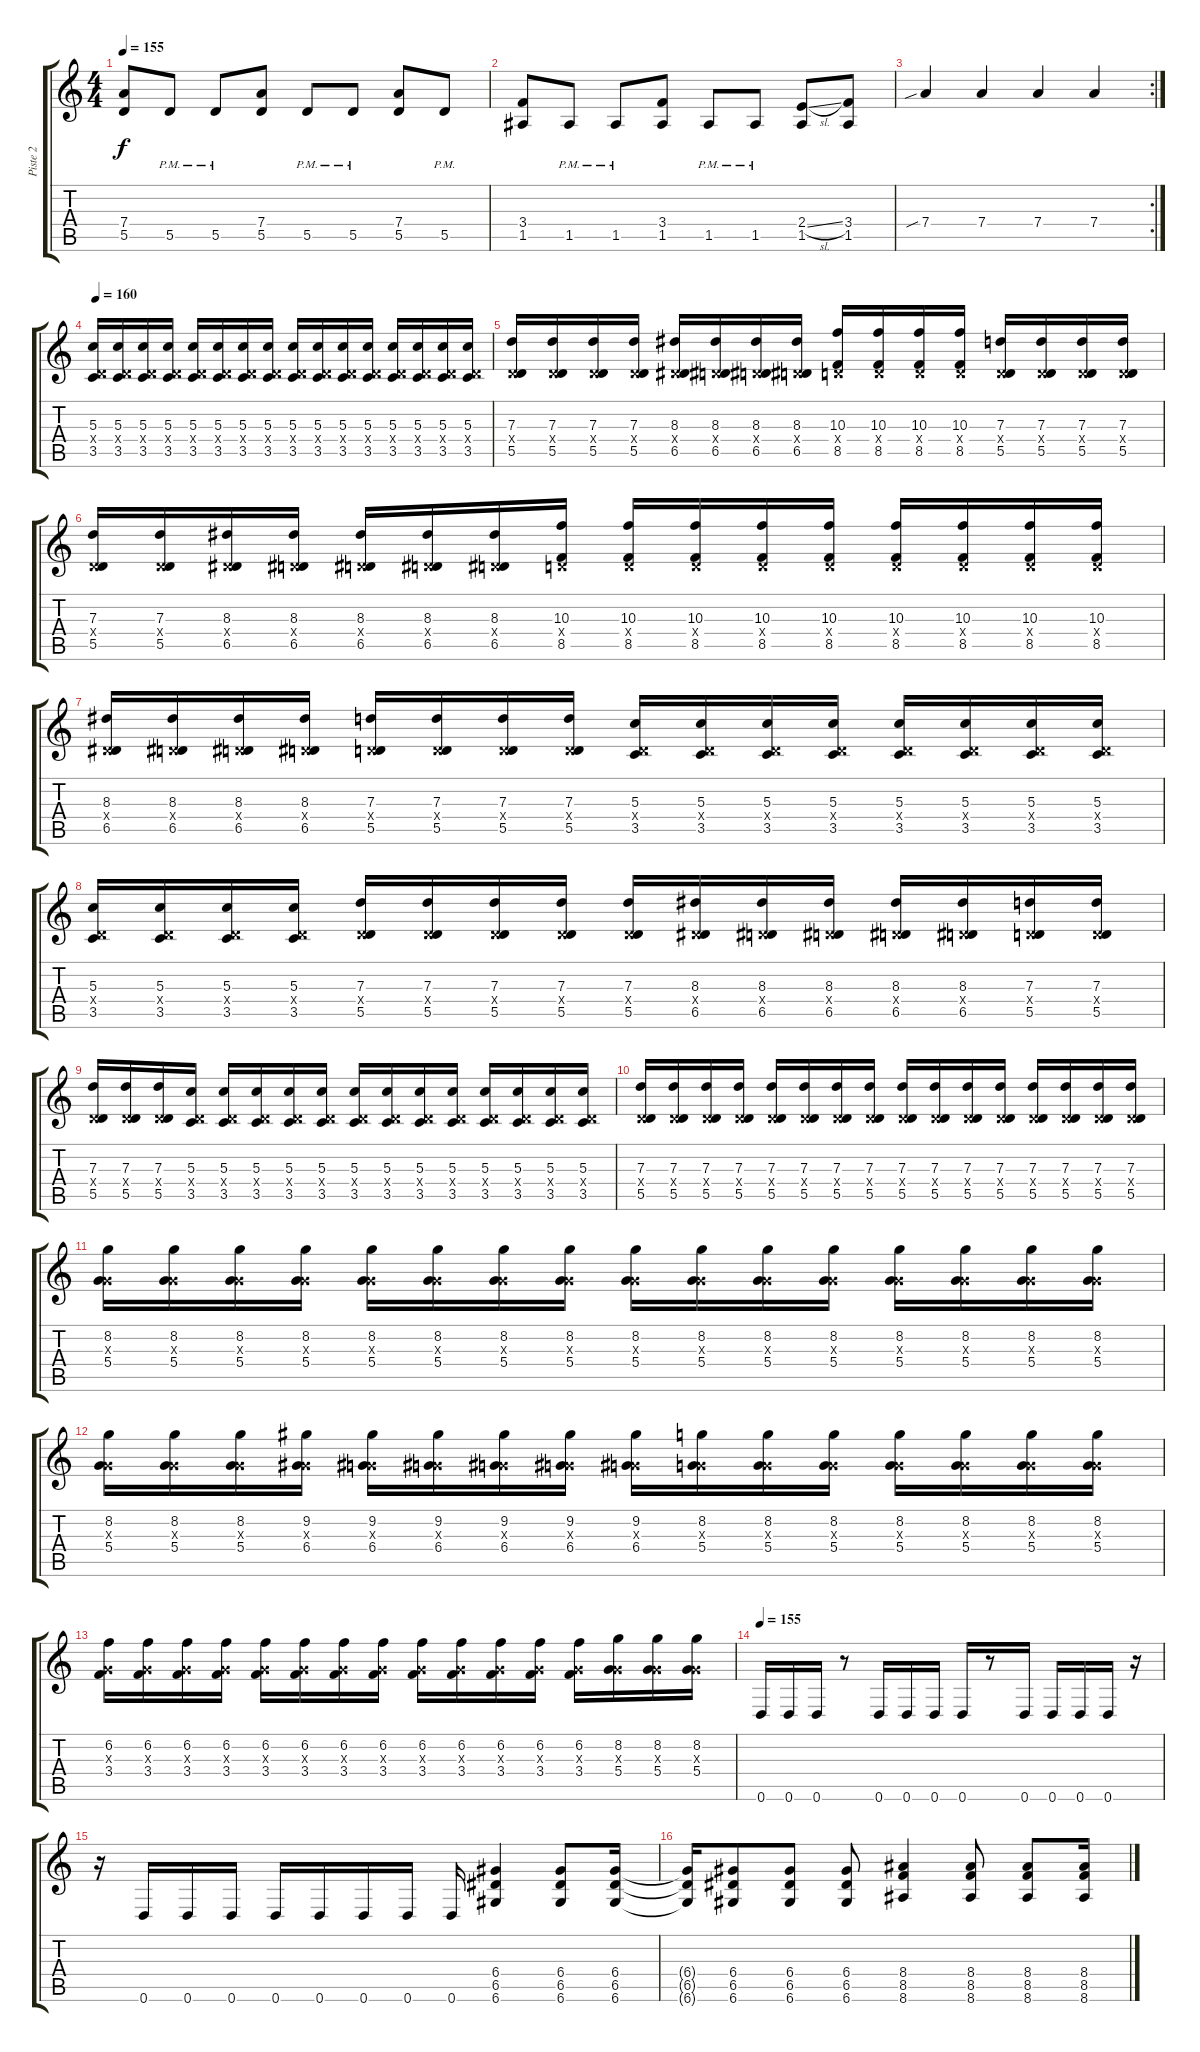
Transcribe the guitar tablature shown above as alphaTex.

\track ("Piste 2" "Piste 2") {instrument distortionguitar}
\staff {score tabs}
\tuning (E4 B3 G3 D3 A2 D2) {hide}
\ts (4 4)
\tempo 155
\clef g2
\ks c
(7.4 5.5).8{dy f} 5.5{pm}.8 5.5{pm}.8 (7.4 5.5).8 5.5{pm}.8 5.5{pm}.8 (7.4 5.5).8 5.5{pm}.8 |
(3.4 1.5).8 1.5{pm}.8 1.5{pm}.8 (3.4 1.5).8 1.5{pm}.8 1.5{pm}.8 (2.4{sl} 1.5).8 (3.4 1.5).8 |
\rc 2
7.4{sib}.4 7.4.4 7.4.4 7.4.4 |
\tempo 160
(5.3 0.4{x} 3.5).16 (5.3 0.4{x} 3.5).16 (5.3 0.4{x} 3.5).16 (5.3 0.4{x} 3.5).16 (5.3 0.4{x} 3.5).16 (5.3 0.4{x} 3.5).16 (5.3 0.4{x} 3.5).16 (5.3 0.4{x} 3.5).16 (5.3 0.4{x} 3.5).16 (5.3 0.4{x} 3.5).16 (5.3 0.4{x} 3.5).16 (5.3 0.4{x} 3.5).16 (5.3 0.4{x} 3.5).16 (5.3 0.4{x} 3.5).16 (5.3 0.4{x} 3.5).16 (5.3 0.4{x} 3.5).16 |
(7.3 0.4{x} 5.5).16 (7.3 0.4{x} 5.5).16 (7.3 0.4{x} 5.5).16 (7.3 0.4{x} 5.5).16 (8.3 0.4{x} 6.5).16 (8.3 0.4{x} 6.5).16 (8.3 0.4{x} 6.5).16 (8.3 0.4{x} 6.5).16 (10.3 0.4{x} 8.5).16 (10.3 0.4{x} 8.5).16 (10.3 0.4{x} 8.5).16 (10.3 0.4{x} 8.5).16 (7.3 0.4{x} 5.5).16 (7.3 0.4{x} 5.5).16 (7.3 0.4{x} 5.5).16 (7.3 0.4{x} 5.5).16 |
(7.3 0.4{x} 5.5).16 (7.3 0.4{x} 5.5).16 (8.3 0.4{x} 6.5).16 (8.3 0.4{x} 6.5).16 (8.3 0.4{x} 6.5).16 (8.3 0.4{x} 6.5).16 (8.3 0.4{x} 6.5).16 (10.3 0.4{x} 8.5).16 (10.3 0.4{x} 8.5).16 (10.3 0.4{x} 8.5).16 (10.3 0.4{x} 8.5).16 (10.3 0.4{x} 8.5).16 (10.3 0.4{x} 8.5).16 (10.3 0.4{x} 8.5).16 (10.3 0.4{x} 8.5).16 (10.3 0.4{x} 8.5).16 |
(8.3 0.4{x} 6.5).16 (8.3 0.4{x} 6.5).16 (8.3 0.4{x} 6.5).16 (8.3 0.4{x} 6.5).16 (7.3 0.4{x} 5.5).16 (7.3 0.4{x} 5.5).16 (7.3 0.4{x} 5.5).16 (7.3 0.4{x} 5.5).16 (5.3 0.4{x} 3.5).16 (5.3 0.4{x} 3.5).16 (5.3 0.4{x} 3.5).16 (5.3 0.4{x} 3.5).16 (5.3 0.4{x} 3.5).16 (5.3 0.4{x} 3.5).16 (5.3 0.4{x} 3.5).16 (5.3 0.4{x} 3.5).16 |
(5.3 0.4{x} 3.5).16 (5.3 0.4{x} 3.5).16 (5.3 0.4{x} 3.5).16 (5.3 0.4{x} 3.5).16 (7.3 0.4{x} 5.5).16 (7.3 0.4{x} 5.5).16 (7.3 0.4{x} 5.5).16 (7.3 0.4{x} 5.5).16 (7.3 0.4{x} 5.5).16 (8.3 0.4{x} 6.5).16 (8.3 0.4{x} 6.5).16 (8.3 0.4{x} 6.5).16 (8.3 0.4{x} 6.5).16 (8.3 0.4{x} 6.5).16 (7.3 0.4{x} 5.5).16 (7.3 0.4{x} 5.5).16 |
(7.3 0.4{x} 5.5).16 (7.3 0.4{x} 5.5).16 (7.3 0.4{x} 5.5).16 (5.3 0.4{x} 3.5).16 (5.3 0.4{x} 3.5).16 (5.3 0.4{x} 3.5).16 (5.3 0.4{x} 3.5).16 (5.3 0.4{x} 3.5).16 (5.3 0.4{x} 3.5).16 (5.3 0.4{x} 3.5).16 (5.3 0.4{x} 3.5).16 (5.3 0.4{x} 3.5).16 (5.3 0.4{x} 3.5).16 (5.3 0.4{x} 3.5).16 (5.3 0.4{x} 3.5).16 (5.3 0.4{x} 3.5).16 |
(7.3 0.4{x} 5.5).16 (7.3 0.4{x} 5.5).16 (7.3 0.4{x} 5.5).16 (7.3 0.4{x} 5.5).16 (7.3 0.4{x} 5.5).16 (7.3 0.4{x} 5.5).16 (7.3 0.4{x} 5.5).16 (7.3 0.4{x} 5.5).16 (7.3 0.4{x} 5.5).16 (7.3 0.4{x} 5.5).16 (7.3 0.4{x} 5.5).16 (7.3 0.4{x} 5.5).16 (7.3 0.4{x} 5.5).16 (7.3 0.4{x} 5.5).16 (7.3 0.4{x} 5.5).16 (7.3 0.4{x} 5.5).16 |
(8.2 0.3{x} 5.4).16 (8.2 0.3{x} 5.4).16 (8.2 0.3{x} 5.4).16 (8.2 0.3{x} 5.4).16 (8.2 0.3{x} 5.4).16 (8.2 0.3{x} 5.4).16 (8.2 0.3{x} 5.4).16 (8.2 0.3{x} 5.4).16 (8.2 0.3{x} 5.4).16 (8.2 0.3{x} 5.4).16 (8.2 0.3{x} 5.4).16 (8.2 0.3{x} 5.4).16 (8.2 0.3{x} 5.4).16 (8.2 0.3{x} 5.4).16 (8.2 0.3{x} 5.4).16 (8.2 0.3{x} 5.4).16 |
(8.2 0.3{x} 5.4).16 (8.2 0.3{x} 5.4).16 (8.2 0.3{x} 5.4).16 (9.2 0.3{x} 6.4).16 (9.2 0.3{x} 6.4).16 (9.2 0.3{x} 6.4).16 (9.2 0.3{x} 6.4).16 (9.2 0.3{x} 6.4).16 (9.2 0.3{x} 6.4).16 (8.2 0.3{x} 5.4).16 (8.2 0.3{x} 5.4).16 (8.2 0.3{x} 5.4).16 (8.2 0.3{x} 5.4).16 (8.2 0.3{x} 5.4).16 (8.2 0.3{x} 5.4).16 (8.2 0.3{x} 5.4).16 |
(6.2 0.3{x} 3.4).16 (6.2 0.3{x} 3.4).16 (6.2 0.3{x} 3.4).16 (6.2 0.3{x} 3.4).16 (6.2 0.3{x} 3.4).16 (6.2 0.3{x} 3.4).16 (6.2 0.3{x} 3.4).16 (6.2 0.3{x} 3.4).16 (6.2 0.3{x} 3.4).16 (6.2 0.3{x} 3.4).16 (6.2 0.3{x} 3.4).16 (6.2 0.3{x} 3.4).16 (6.2 0.3{x} 3.4).16 (8.2 0.3{x} 5.4).16 (8.2 0.3{x} 5.4).16 (8.2 0.3{x} 5.4).16 |
\tempo 155
0.6.16 0.6.16 0.6.16 r.8 0.6.16 0.6.16 0.6.16 0.6.16 r.8 0.6.16 0.6.16 0.6.16 0.6.16 r.16 |
r.16 0.6.16 0.6.16 0.6.16 0.6.16 0.6.16 0.6.16 0.6.16 0.6.16 (6.4 6.5 6.6).4 (6.4 6.5 6.6).8 (6.4 6.5 6.6).16 |
(6.4{t} 6.5{t} 6.6{t}).16 (6.4 6.5 6.6).8 (6.4 6.5 6.6).8 (6.4 6.5 6.6).8 (8.4 8.5 8.6).4 (8.4 8.5 8.6).8 (8.4 8.5 8.6).8 (8.4 8.5 8.6).16
